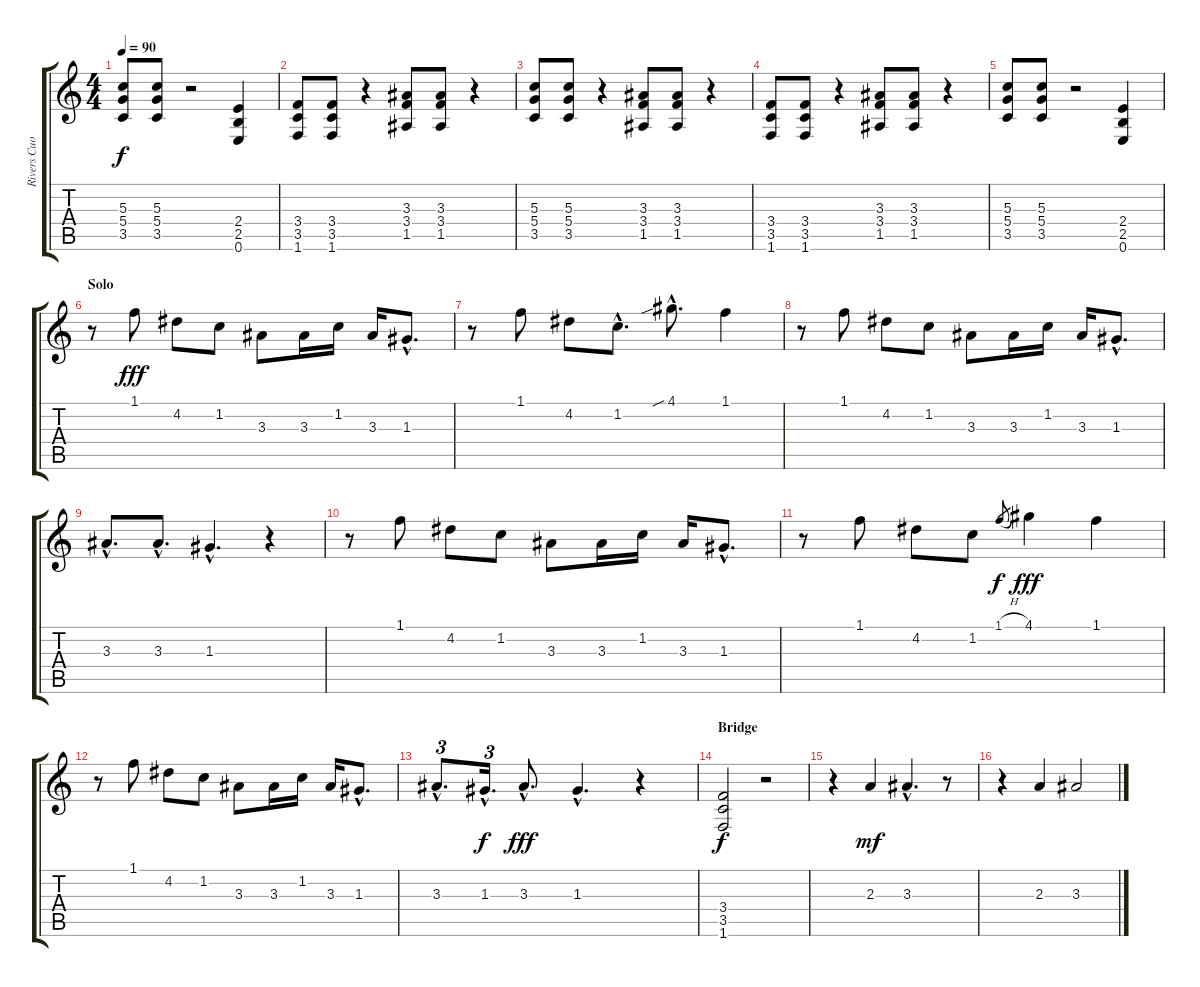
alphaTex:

\track ("Rivers Cuomo" "Rivers Cuo") {instrument overdrivenguitar}
\staff {score tabs}
\tuning (E4 B3 G3 D3 A2 E2) {hide}
\ts (4 4)
\tempo 90
\clef g2
\ks c
(5.3 5.4 3.5).8{dy f} (5.3 5.4 3.5).8 r.2 (2.4 2.5 0.6).4 |
(3.4 3.5 1.6).8 (3.4 3.5 1.6).8 r.4 (3.3 3.4 1.5).8 (3.3 3.4 1.5).8 r.4 |
(5.3 5.4 3.5).8 (5.3 5.4 3.5).8 r.4 (3.3 3.4 1.5).8 (3.3 3.4 1.5).8 r.4 |
(3.4 3.5 1.6).8 (3.4 3.5 1.6).8 r.4 (3.3 3.4 1.5).8 (3.3 3.4 1.5).8 r.4 |
(5.3 5.4 3.5).8 (5.3 5.4 3.5).8 r.2 (2.4 2.5 0.6).4 |
\section ("" "Solo")
r.8{instrument electricguitarclean} 1.1.8{dy fff} 4.2.8 1.2.8 3.3.8 3.3.16 1.2.16 3.3.16 1.3{hac}.8{d} |
r.8 1.1.8 4.2.8 1.2{hac}.8{d} 4.1{sib hac}.8{d} 1.1.4 |
r.8 1.1.8 4.2.8 1.2.8 3.3.8 3.3.16 1.2.16 3.3.16 1.3{hac}.8{d} |
3.3{hac}.8{d} 3.3{hac}.8{d} 1.3{hac}.4{d} r.4 |
r.8 1.1.8 4.2.8 1.2.8 3.3.8 3.3.16 1.2.16 3.3.16 1.3{hac}.8{d} |
r.8 1.1.8 4.2.8 1.2.8 1.1{h}.8{gr dy f} 4.1.4{dy fff} 1.1.4 |
r.8 1.1.8 4.2.8 1.2.8 3.3.8 3.3.16 1.2.16 3.3.16 1.3{hac}.8{d} |
3.3{hac}.8{d tu (3 2)} 1.3{hac}.16{d tu (3 2) dy f} 3.3{hac}.8{d dy fff} 1.3{hac}.4{d} r.4 |
\section ("" "Bridge")
(3.4 3.5 1.6).2{dy f volume 0 instrument overdrivenguitar} r.2 |
r.4{volume 14 instrument drawbarorgan} 2.3.4{dy mf} 3.3{hac}.4{d} r.8 |
r.4 2.3.4 3.3.2
